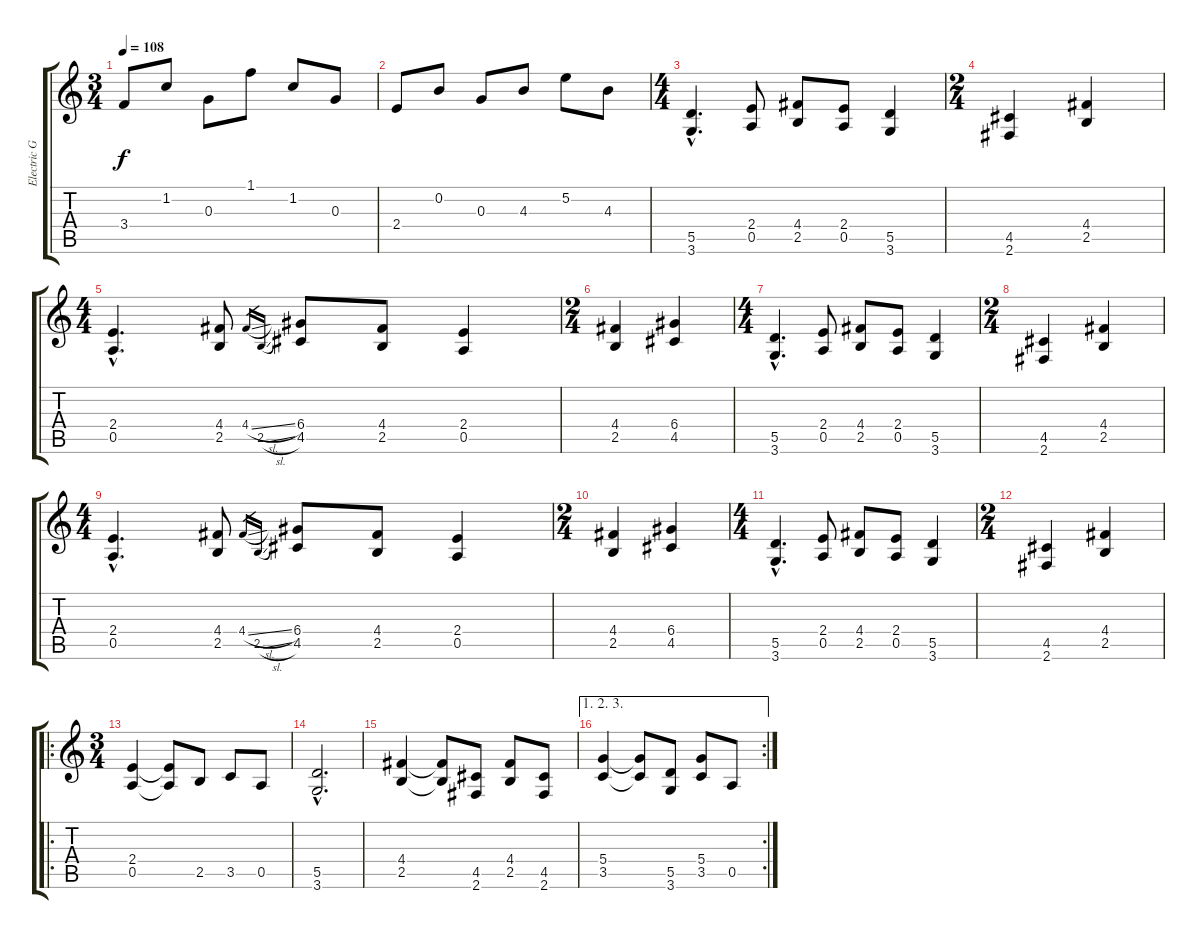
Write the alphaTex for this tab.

\track ("Electric Guitar 4 and 2" "Electric G") {instrument electricguitarclean}
\staff {score tabs}
\tuning (E4 B3 G3 D3 A2 E2) {hide}
\ts (3 4)
\tempo 108
\clef g2
\ks c
3.4.8{dy f} 1.2.8 0.3.8 1.1.8 1.2.8 0.3.8 |
2.4.8 0.2.8 0.3.8 4.3.8 5.2.8 4.3.8 |
\ts (4 4)
(5.5{hac} 3.6{hac}).4{d volume 10 instrument distortionguitar} (2.4 0.5).8 (4.4 2.5).8 (2.4 0.5).8 (5.5 3.6).4 |
\ts (2 4)
(4.5 2.6).4 (4.4 2.5).4 |
\ts (4 4)
(2.4{hac} 0.5{hac}).4{d} (4.4 2.5).8 4.4{sl}.16{gr} 2.5{sl}.16{gr} (6.4 4.5).8 (4.4 2.5).8 (2.4 0.5).4 |
\ts (2 4)
(4.4 2.5).4 (6.4 4.5).4 |
\ts (4 4)
(5.5{hac} 3.6{hac}).4{d} (2.4 0.5).8 (4.4 2.5).8 (2.4 0.5).8 (5.5 3.6).4 |
\ts (2 4)
(4.5 2.6).4 (4.4 2.5).4 |
\ts (4 4)
(2.4{hac} 0.5{hac}).4{d} (4.4 2.5).8 4.4{sl}.16{gr} 2.5{sl}.16{gr} (6.4 4.5).8 (4.4 2.5).8 (2.4 0.5).4 |
\ts (2 4)
(4.4 2.5).4 (6.4 4.5).4 |
\ts (4 4)
(5.5{hac} 3.6{hac}).4{d} (2.4 0.5).8 (4.4 2.5).8 (2.4 0.5).8 (5.5 3.6).4 |
\ts (2 4)
(4.5 2.6).4 (4.4 2.5).4 |
\ro
\ts (3 4)
(2.4 0.5).4{volume 14 instrument distortionguitar} (2.4{t} 0.5{t}).8 2.5.8 3.5.8 0.5.8 |
(5.5{hac} 3.6{hac}).2{d} |
(4.4 2.5).4 (4.4{t} 2.5{t}).8 (4.5 2.6).8 (4.4 2.5).8 (4.5 2.6).8 |
\ae (1 2 3)
\rc 2
(5.4 3.5).4 (5.4{t} 3.5{t}).8 (5.5 3.6).8 (5.4 3.5).8 0.5.8
